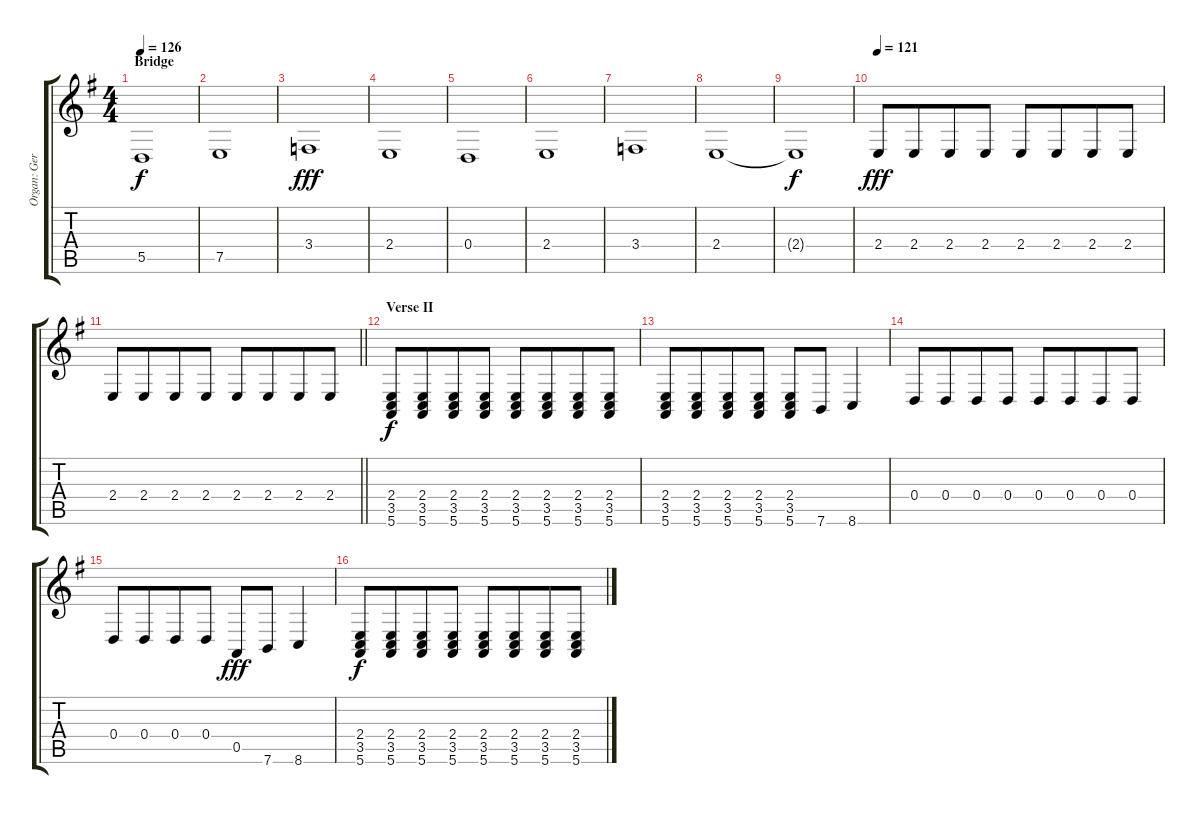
\track ("Organ: Gerald" "Organ: Ger") {instrument drawbarorgan}
\staff {score tabs}
\tuning (E4 B3 G3 D3 A2 E2) {hide}
\ts (4 4)
\section ("" "Bridge")
\tempo 126
\clef g2
\ks g
5.5.1{dy f} |
7.5.1 |
3.4.1{dy fff} |
2.4.1 |
0.4.1 |
2.4.1 |
3.4.1 |
2.4.1 |
2.4{t}.1{dy f} |
\tempo 121
2.4.8{dy fff} 2.4.8{beam merge} 2.4.8 2.4.8 2.4.8 2.4.8{beam merge} 2.4.8 2.4.8 |
\barLineRight lightlight
2.4.8 2.4.8{beam merge} 2.4.8 2.4.8 2.4.8 2.4.8{beam merge} 2.4.8 2.4.8 |
\section ("" "Verse II")
(2.4 3.5 5.6).8{dy f} (2.4 3.5 5.6).8{beam merge} (2.4 3.5 5.6).8 (2.4 3.5 5.6).8 (2.4 3.5 5.6).8 (2.4 3.5 5.6).8{beam merge} (2.4 3.5 5.6).8 (2.4 3.5 5.6).8 |
(2.4 3.5 5.6).8 (2.4 3.5 5.6).8{beam merge} (2.4 3.5 5.6).8 (2.4 3.5 5.6).8 (2.4 3.5 5.6).8 7.6.8{beam merge} 8.6.4 |
0.4.8 0.4.8{beam merge} 0.4.8 0.4.8 0.4.8 0.4.8{beam merge} 0.4.8 0.4.8 |
0.4.8 0.4.8{beam merge} 0.4.8 0.4.8 0.5.8{dy fff} 7.6.8{beam merge} 8.6.4 |
(2.4 3.5 5.6).8{dy f} (2.4 3.5 5.6).8{beam merge} (2.4 3.5 5.6).8 (2.4 3.5 5.6).8 (2.4 3.5 5.6).8 (2.4 3.5 5.6).8{beam merge} (2.4 3.5 5.6).8 (2.4 3.5 5.6).8
